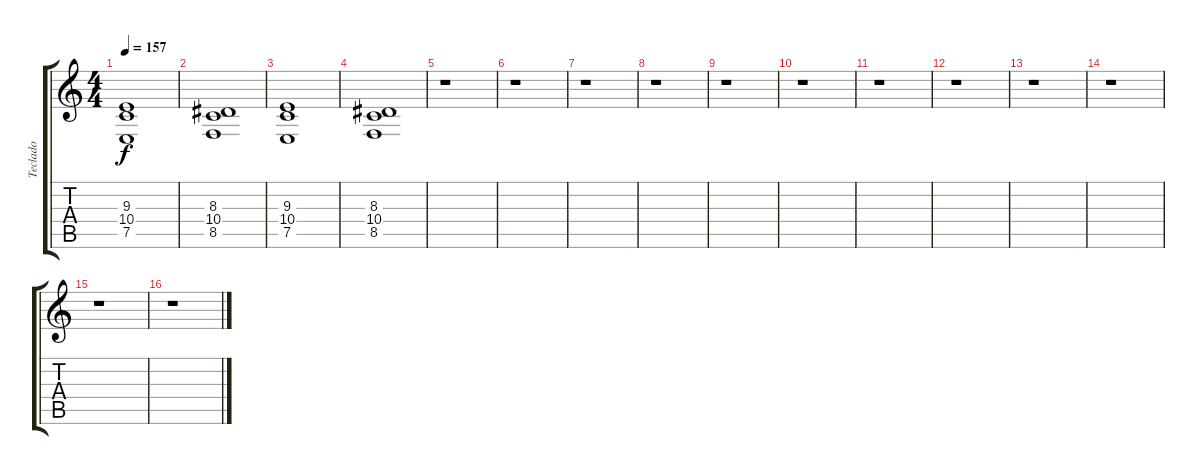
\track ("Teclado" "Teclado") {instrument stringensemble2}
\staff {score tabs}
\tuning (E4 B3 G3 D3 A2 E2) {hide}
\ts (4 4)
\tempo 157
\clef g2
\ks c
(9.3 10.4 7.5).1{dy f} |
(8.3 10.4 8.5).1 |
(9.3 10.4 7.5).1 |
(8.3 10.4 8.5).1 |
r.1 |
r.1 |
r.1 |
r.1 |
r.1 |
r.1 |
r.1 |
r.1 |
r.1 |
r.1 |
r.1 |
r.1
